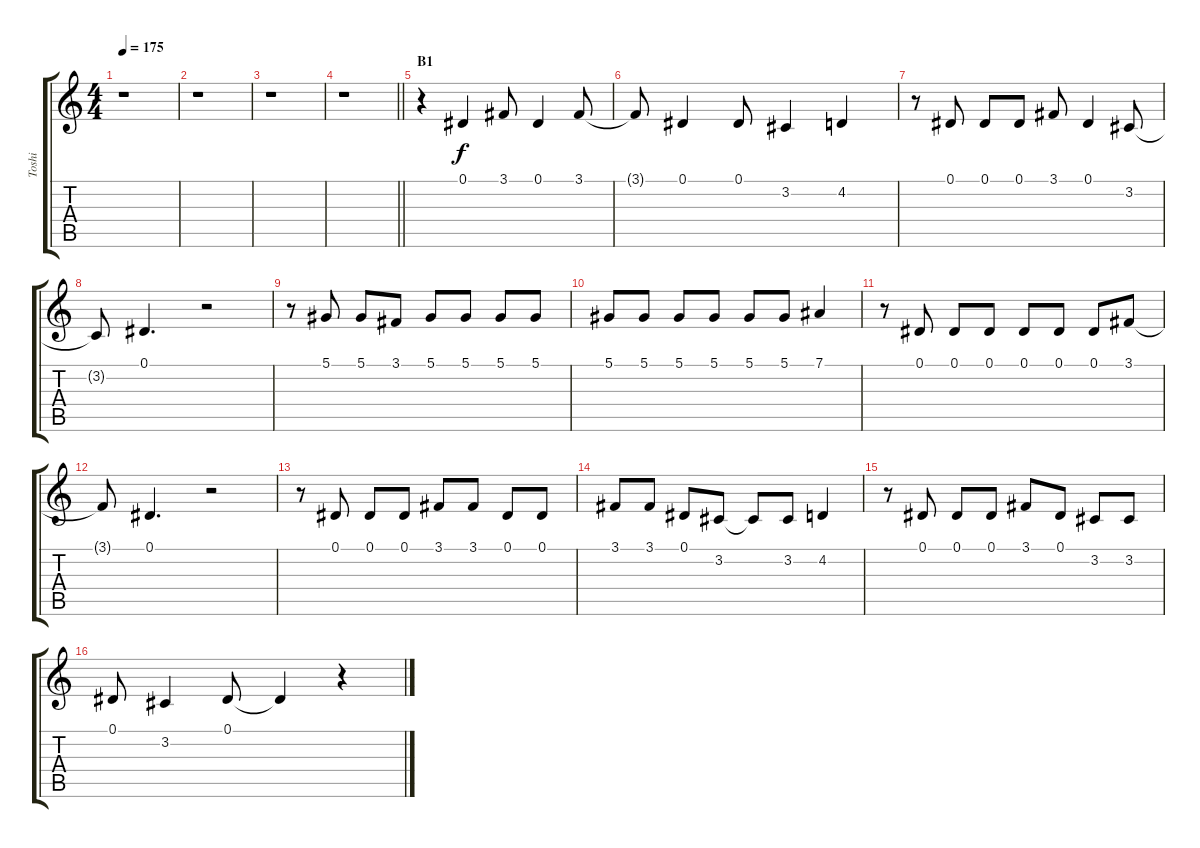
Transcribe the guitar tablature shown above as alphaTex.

\track ("Toshi" "Toshi") {instrument violin}
\staff {score tabs}
\tuning (Eb4 Bb3 Gb3 Db3 Ab2 Eb2) {hide}
\ts (4 4)
\tempo 175
\clef g2
\ks c
r.1{dy f} |
r.1 |
r.1 |
\barLineRight lightlight
r.1 |
\section ("" "B1")
r.4 0.1.4 3.1.8 0.1.4 3.1.8 |
3.1{t}.8 0.1.4 0.1.8 3.2.4 4.2.4 |
r.8 0.1.8 0.1.8 0.1.8 3.1.8 0.1.4 3.2.8 |
3.2{t}.8 0.1.4{d} r.2 |
r.8 5.1.8 5.1.8 3.1.8 5.1.8 5.1.8 5.1.8 5.1.8 |
5.1.8 5.1.8 5.1.8 5.1.8 5.1.8 5.1.8 7.1.4 |
r.8 0.1.8 0.1.8 0.1.8 0.1.8 0.1.8 0.1.8 3.1.8 |
3.1{t}.8 0.1.4{d} r.2 |
r.8 0.1.8 0.1.8 0.1.8 3.1.8 3.1.8 0.1.8 0.1.8 |
3.1.8 3.1.8 0.1.8 3.2.8 3.2{t}.8 3.2.8 4.2.4 |
r.8 0.1.8 0.1.8 0.1.8 3.1.8 0.1.8 3.2.8 3.2.8 |
0.1.8 3.2.4 0.1.8 0.1{t}.4 r.4
